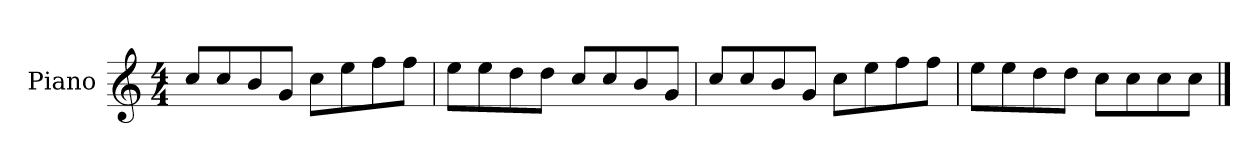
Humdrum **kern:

**kern
*part1
*staff1
*I"Piano
*I'P-no
*clefG2
*k[]
*M4/4
*MM90
=1
8cc/L
8cc/
8b/
8g/J
8cc\L
8ee\
8ff\
8ff\J
=2
8ee\L
8ee\
8dd\
8dd\J
8cc/L
8cc/
8b/
8g/J
=3
8cc/L
8cc/
8b/
8g/J
8cc\L
8ee\
8ff\
8ff\J
=4
8ee\L
8ee\
8dd\
8dd\J
8cc\L
8cc\
8cc\
8cc\J
==
*-
